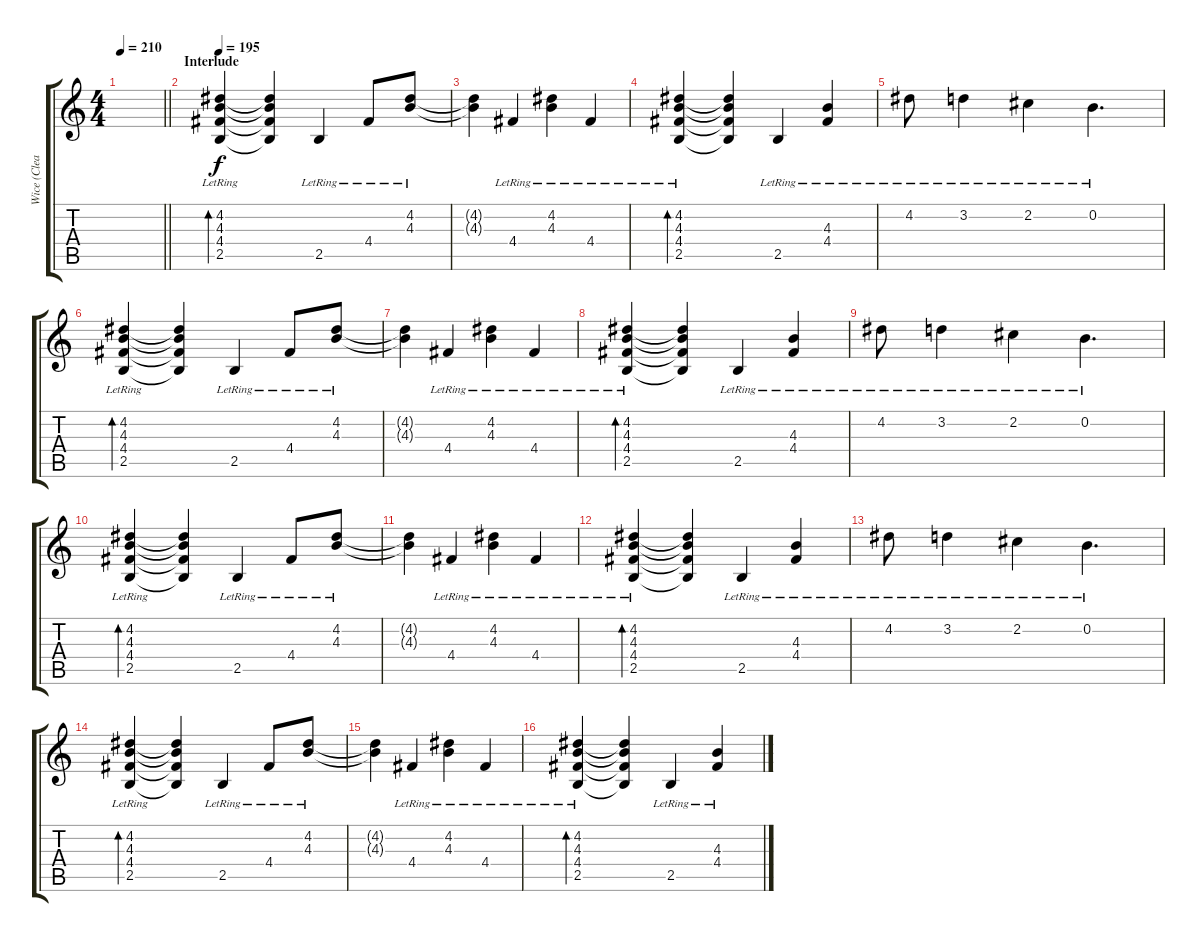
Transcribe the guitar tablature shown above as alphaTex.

\track ("Wice (Clean)" "Wice (Clea") {instrument electricguitarclean}
\staff {score tabs}
\tuning (E4 B3 G3 D3 A2 E2) {hide}
\ts (4 4)
\tempo 210
\clef g2
\barLineRight lightlight
\ks c
|
\section ("" "Interlude")
\tempo 195
(4.2{lr} 4.3{lr} 4.4{lr} 2.5{lr}).4{bd 480} (4.2{t} 4.3{t} 4.4{t} 2.5{t}).4 2.5{lr}.4 4.4{lr}.8 (4.2{lr} 4.3{lr}).8 |
(4.2{t} 4.3{t}).4 4.4{lr}.4 (4.2{lr} 4.3{lr}).4 4.4{lr}.4 |
(4.2{lr} 4.3{lr} 4.4{lr} 2.5{lr}).4{bd 480} (4.2{t} 4.3{t} 4.4{t} 2.5{t}).4 2.5{lr}.4 (4.3{lr} 4.4{lr}).4 |
4.2{lr}.8 3.2{lr}.4 2.2{lr}.4 0.2{lr}.4{d} |
(4.2{lr} 4.3{lr} 4.4{lr} 2.5{lr}).4{bd 480} (4.2{t} 4.3{t} 4.4{t} 2.5{t}).4 2.5{lr}.4 4.4{lr}.8 (4.2{lr} 4.3{lr}).8 |
(4.2{t} 4.3{t}).4 4.4{lr}.4 (4.2{lr} 4.3{lr}).4 4.4{lr}.4 |
(4.2{lr} 4.3{lr} 4.4{lr} 2.5{lr}).4{bd 480} (4.2{t} 4.3{t} 4.4{t} 2.5{t}).4 2.5{lr}.4 (4.3{lr} 4.4{lr}).4 |
4.2{lr}.8 3.2{lr}.4 2.2{lr}.4 0.2{lr}.4{d} |
(4.2{lr} 4.3{lr} 4.4{lr} 2.5{lr}).4{bd 480} (4.2{t} 4.3{t} 4.4{t} 2.5{t}).4 2.5{lr}.4 4.4{lr}.8 (4.2{lr} 4.3{lr}).8 |
(4.2{t} 4.3{t}).4 4.4{lr}.4 (4.2{lr} 4.3{lr}).4 4.4{lr}.4 |
(4.2{lr} 4.3{lr} 4.4{lr} 2.5{lr}).4{bd 480} (4.2{t} 4.3{t} 4.4{t} 2.5{t}).4 2.5{lr}.4 (4.3{lr} 4.4{lr}).4 |
4.2{lr}.8 3.2{lr}.4 2.2{lr}.4 0.2{lr}.4{d} |
(4.2{lr} 4.3{lr} 4.4{lr} 2.5{lr}).4{bd 480} (4.2{t} 4.3{t} 4.4{t} 2.5{t}).4 2.5{lr}.4 4.4{lr}.8 (4.2{lr} 4.3{lr}).8 |
(4.2{t} 4.3{t}).4 4.4{lr}.4 (4.2{lr} 4.3{lr}).4 4.4{lr}.4 |
(4.2{lr} 4.3{lr} 4.4{lr} 2.5{lr}).4{bd 480} (4.2{t} 4.3{t} 4.4{t} 2.5{t}).4 2.5{lr}.4 (4.3{lr} 4.4{lr}).4
